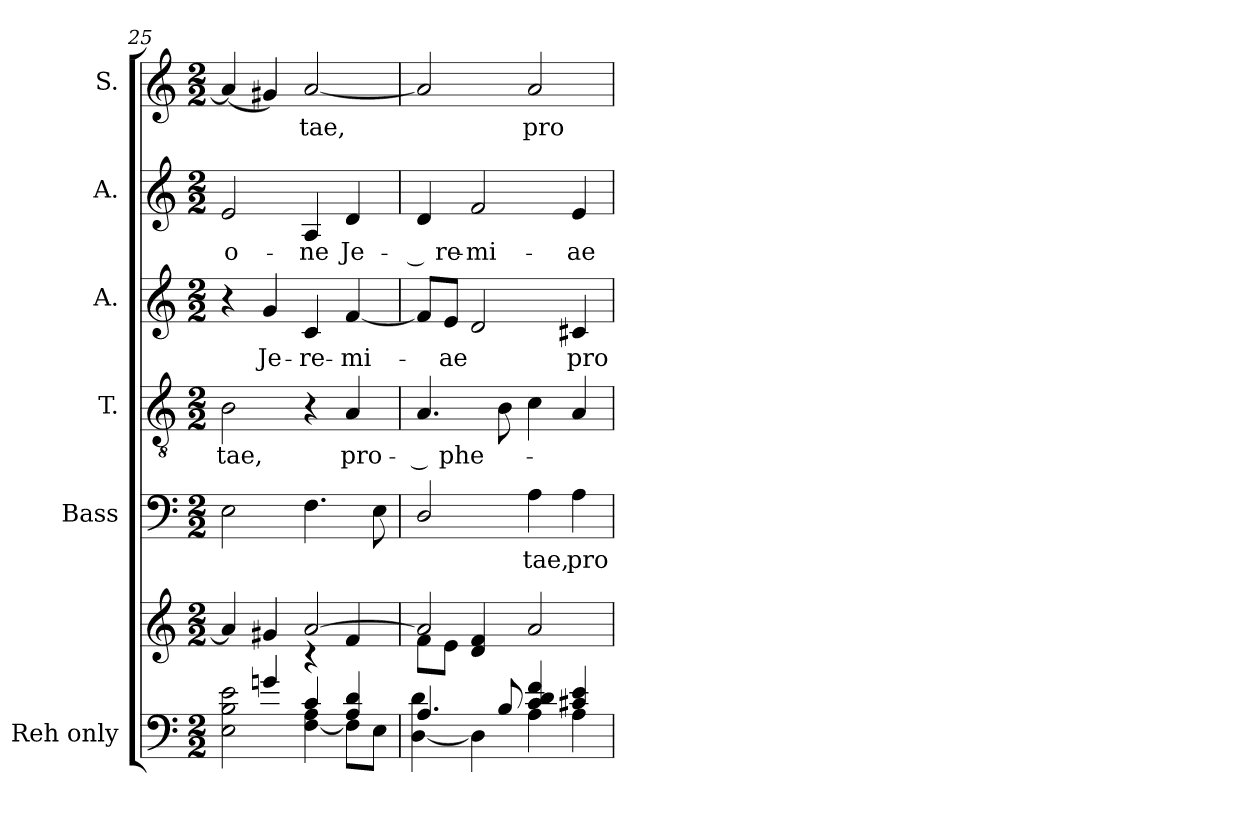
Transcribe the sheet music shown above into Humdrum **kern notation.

**kern	**kern	**kern	**text	**kern	**text	**kern	**text	**kern	**text	**kern	**text
*part6	*part6	*part5	*part5	*part4	*part4	*part3	*part3	*part2	*part2	*part1	*part1
*staff7	*staff6	*staff5	*staff5	*staff4	*staff4	*staff3	*staff3	*staff2	*staff2	*staff1	*staff1
*I"Reh only	*	*I"Bass	*	*I"T.	*	*I"A.	*	*I"A.	*	*I"S.	*
*	*	*I'B.	*	*	*	*	*	*	*	*	*
*clefF4	*clefG2	*clefF4	*	*clefGv2	*	*clefG2	*	*clefG2	*	*clefG2	*
*	*	*	*	*	*	*ITrd7c12	*	*ITrd7c12	*	*	*
*k[]	*k[]	*k[]	*	*k[]	*	*k[]	*	*k[]	*	*k[]	*
*C:	*C:	*C:	*	*C:	*	*C:	*	*C:	*	*C:	*
*M2/2	*M2/2	*M2/2	*	*M2/2	*	*M2/2	*	*M2/2	*	*M2/2	*
=25	=25	=25	=25	=25	=25	=25	=25	=25	=25	=25	=25
*^	*^	*	*	*	*	*	*	*	*	*	*
!	!	!	!	!	!	!	!LO:LY:b	!	!	!	!LO:LY:b	!	!
4ryy	2E\ 2B\ 2e\	4a/]	2ryy	2E\	.	2B\	-tae,	4r	.	2E/	-o-	(<4a/]	.
!	!	!	!	!	!	!	!	!	!LO:LY:b	!	!	!	!
4gn/	.	4g#X/	.	.	.	.	.	4G/	Je-	.	.	4g#X/)	.
!	!	!	!	!	!	!	!	!	!LO:LY:b	!	!LO:LY:b	!	!LO:LY:b
4c/	[<4F\ 4A\	[>2a/	4rc	4.F\	.	4r	.	4C/	-re-	4AA/	-ne	[<2a/	-tae,
!	!	!	!	!	!	!	!LO:LY:b	!	!LO:LY:b	!	!LO:LY:b	!	!
4A/ 4d/	8F\L]	.	4f/	.	.	4A/	pro-	[<4F/	-mi-	4D/	Je-	.	.
.	8E\J	.	.	8E\	.	.	.	.	.	.	.	.	.
!!LO:LB:g=z
=26	=26	=26	=26	=26	=26	=26	=26	=26	=26	=26	=26	=26	=26
!	!	!	!	!	!	!	!LO:LY:b	!	!	!	!LO:LY:b	!	!
4.A/	[<4D\ 4d\	2a/]	8f\L	2D/	.	4.A/	-­ phe-	8F/L]	.	4D/	-­ re-	2a/]	.
!	!	!	!	!	!	!	!	!	!LO:LY:b	!	!	!	!
.	.	.	8e\J	.	.	.	.	8E/J	-ae	.	.	.	.
!	!	!	!	!	!	!	!	!	!	!	!LO:LY:b	!	!
.	4D\]	.	4d/ 4f/	.	.	.	.	2D/	.	2F/	-mi-	.	.
8B/	.	.	.	.	.	8B\	.	.	.	.	.	.	.
!	!	!	!	!	!LO:LY:b	!	!	!	!	!	!	!	!LO:LY:b
4c/ 4d/ 4f/	4A\	2a/	2ryy	4A\	-tae,	4c\	.	.	.	.	.	2a/	pro-
!	!	!	!	!	!LO:LY:b	!	!	!	!LO:LY:b	!	!LO:LY:b	!	!
4c#X/ 4e/	4A\	.	.	4A\	pro-	4A/	.	4C#X/	pro-	4E/	-ae	.	.
*v	*v	*	*	*	*	*	*	*	*	*	*	*	*
*	*v	*v	*	*	*	*	*	*	*	*	*	*
=	=	=	=	=	=	=	=	=	=	=	=
*-	*-	*-	*-	*-	*-	*-	*-	*-	*-	*-	*-
